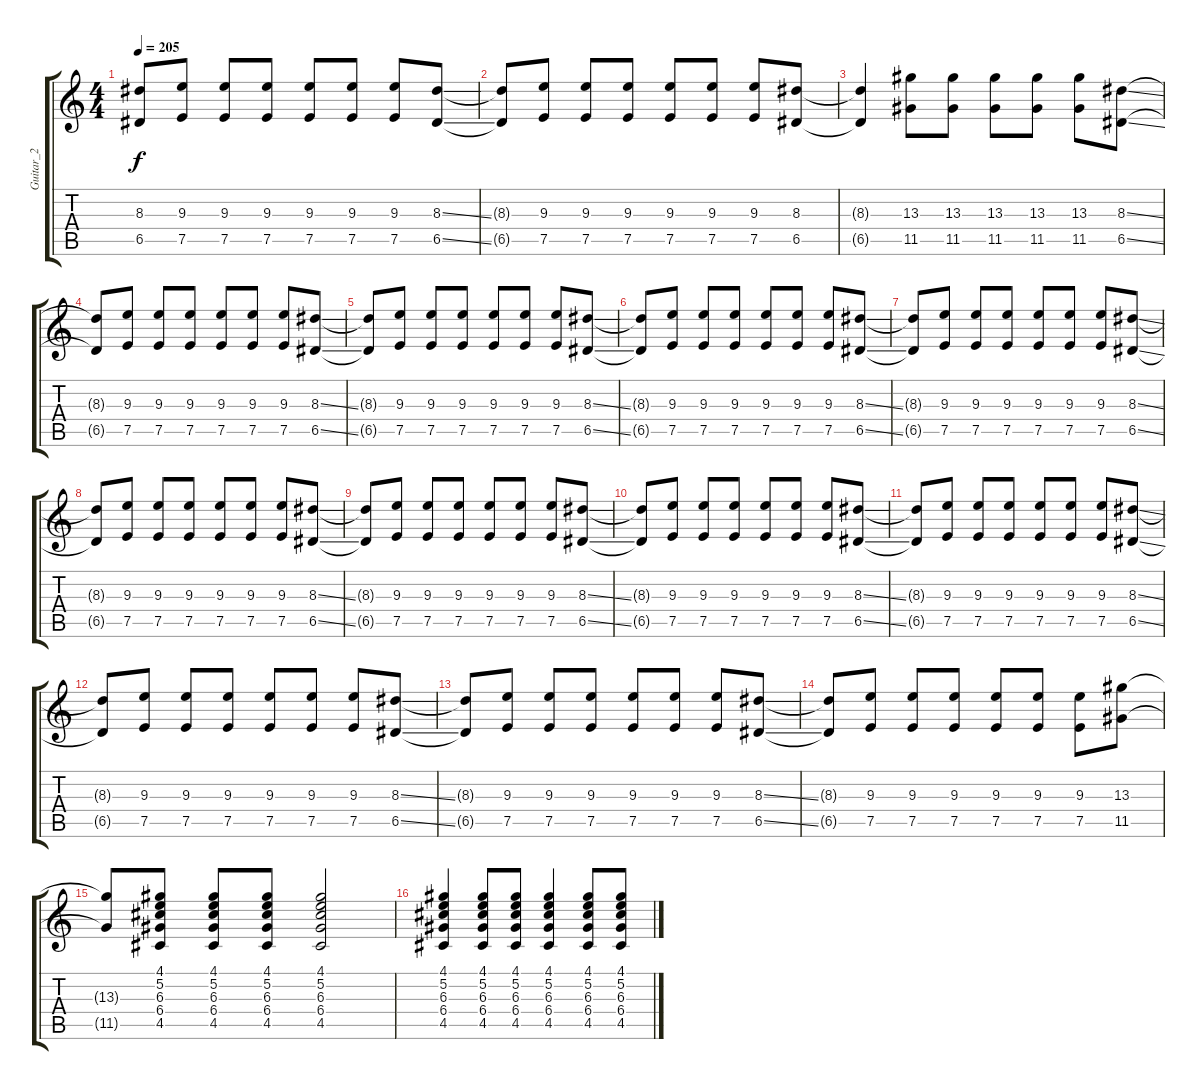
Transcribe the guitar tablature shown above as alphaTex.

\track ("Guitar_2" "Guitar_2") {instrument distortionguitar}
\staff {score tabs}
\tuning (E4 B3 G3 D3 A2 E2) {hide}
\ts (4 4)
\tempo 205
\clef g2
\ks c
(8.3{t} 6.5{t}).8{dy f} (9.3 7.5).8 (9.3 7.5).8 (9.3 7.5).8 (9.3 7.5).8 (9.3 7.5).8 (9.3 7.5).8 (8.3{ss} 6.5{ss}).8 |
(8.3{t} 6.5{t}).8 (9.3 7.5).8 (9.3 7.5).8 (9.3 7.5).8 (9.3 7.5).8 (9.3 7.5).8 (9.3 7.5).8 (8.3 6.5).8 |
(8.3{t} 6.5{t}).4 (13.3 11.5).8 (13.3 11.5).8 (13.3 11.5).8 (13.3 11.5).8 (13.3 11.5).8 (8.3{ss} 6.5{ss}).8 |
(8.3{t} 6.5{t}).8 (9.3 7.5).8 (9.3 7.5).8 (9.3 7.5).8 (9.3 7.5).8 (9.3 7.5).8 (9.3 7.5).8 (8.3{ss} 6.5{ss}).8 |
(8.3{t} 6.5{t}).8 (9.3 7.5).8 (9.3 7.5).8 (9.3 7.5).8 (9.3 7.5).8 (9.3 7.5).8 (9.3 7.5).8 (8.3{ss} 6.5{ss}).8 |
(8.3{t} 6.5{t}).8 (9.3 7.5).8 (9.3 7.5).8 (9.3 7.5).8 (9.3 7.5).8 (9.3 7.5).8 (9.3 7.5).8 (8.3{ss} 6.5{ss}).8 |
(8.3{t} 6.5{t}).8 (9.3 7.5).8 (9.3 7.5).8 (9.3 7.5).8 (9.3 7.5).8 (9.3 7.5).8 (9.3 7.5).8 (8.3{ss} 6.5{ss}).8 |
(8.3{t} 6.5{t}).8 (9.3 7.5).8 (9.3 7.5).8 (9.3 7.5).8 (9.3 7.5).8 (9.3 7.5).8 (9.3 7.5).8 (8.3{ss} 6.5{ss}).8 |
(8.3{t} 6.5{t}).8 (9.3 7.5).8 (9.3 7.5).8 (9.3 7.5).8 (9.3 7.5).8 (9.3 7.5).8 (9.3 7.5).8 (8.3{ss} 6.5{ss}).8 |
(8.3{t} 6.5{t}).8 (9.3 7.5).8 (9.3 7.5).8 (9.3 7.5).8 (9.3 7.5).8 (9.3 7.5).8 (9.3 7.5).8 (8.3{ss} 6.5{ss}).8 |
(8.3{t} 6.5{t}).8 (9.3 7.5).8 (9.3 7.5).8 (9.3 7.5).8 (9.3 7.5).8 (9.3 7.5).8 (9.3 7.5).8 (8.3{ss} 6.5{ss}).8 |
(8.3{t} 6.5{t}).8 (9.3 7.5).8 (9.3 7.5).8 (9.3 7.5).8 (9.3 7.5).8 (9.3 7.5).8 (9.3 7.5).8 (8.3{ss} 6.5{ss}).8 |
(8.3{t} 6.5{t}).8 (9.3 7.5).8 (9.3 7.5).8 (9.3 7.5).8 (9.3 7.5).8 (9.3 7.5).8 (9.3 7.5).8 (8.3{ss} 6.5{ss}).8 |
(8.3{t} 6.5{t}).8 (9.3 7.5).8 (9.3 7.5).8 (9.3 7.5).8 (9.3 7.5).8 (9.3 7.5).8 (9.3 7.5).8 (13.3 11.5).8 |
(13.3{t} 11.5{t}).8 (4.1 5.2 6.3 6.4 4.5).8 (4.1 5.2 6.3 6.4 4.5).8 (4.1 5.2 6.3 6.4 4.5).8 (4.1 5.2 6.3 6.4 4.5).2 |
(4.1 5.2 6.3 6.4 4.5).4 (4.1 5.2 6.3 6.4 4.5).8 (4.1 5.2 6.3 6.4 4.5).8 (4.1 5.2 6.3 6.4 4.5).4 (4.1 5.2 6.3 6.4 4.5).8 (4.1 5.2 6.3 6.4 4.5).8
